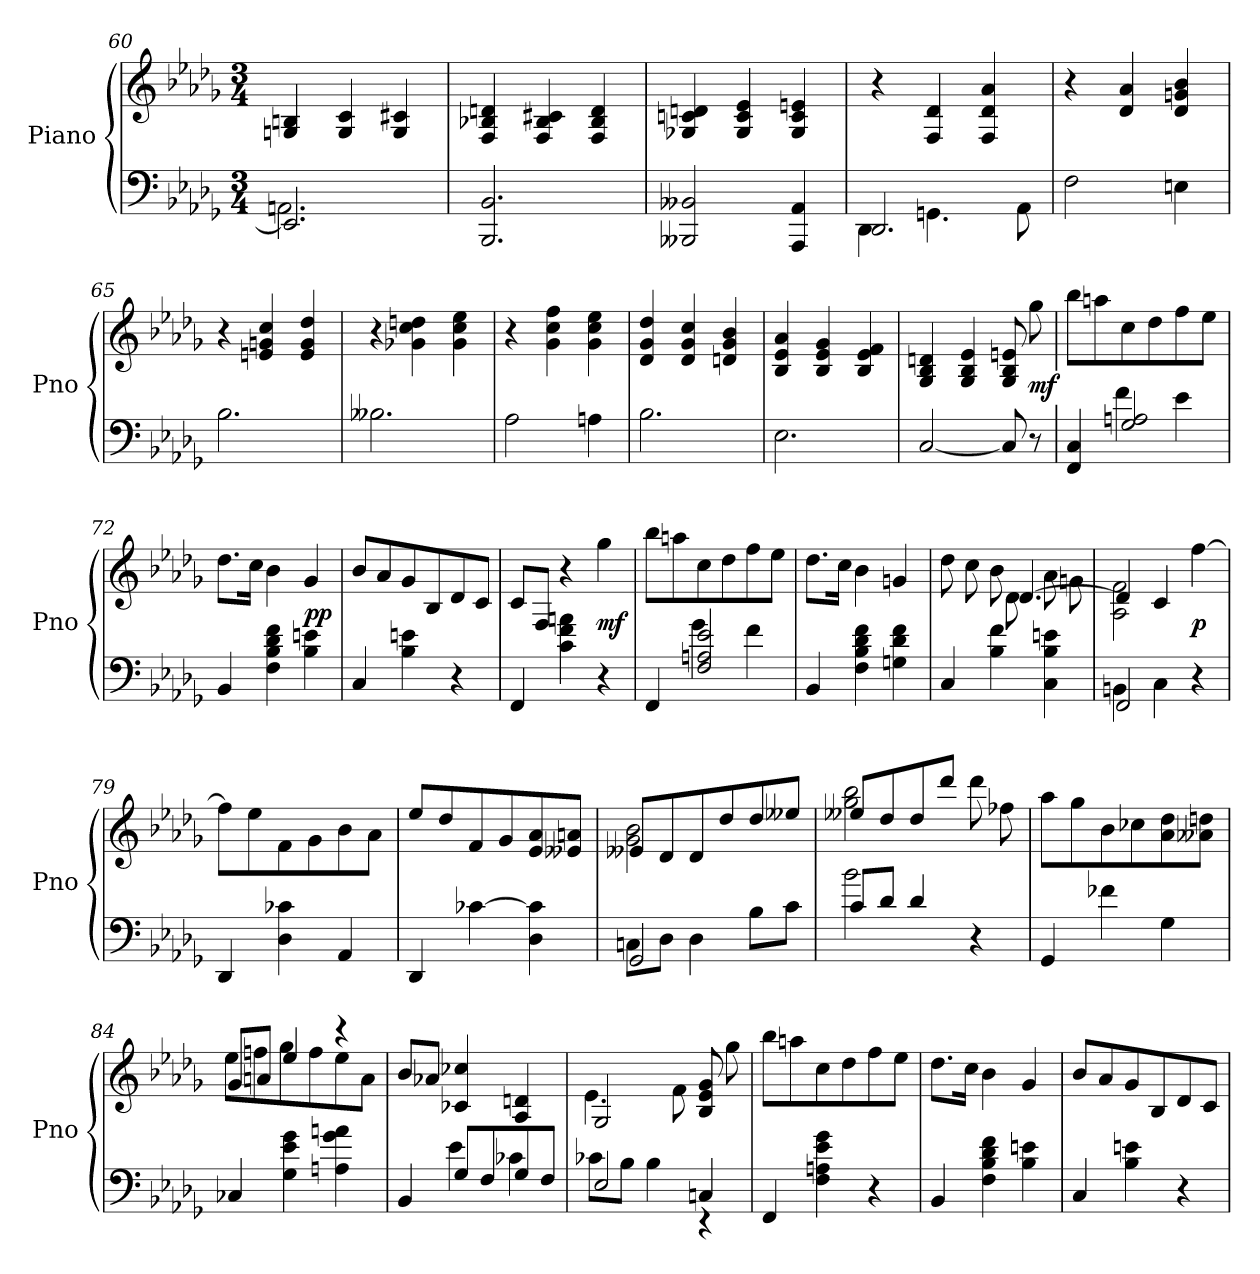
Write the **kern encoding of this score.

**kern	**kern	**dynam
*part1	*part1	*part1
*staff2	*staff1	*staff1/2
*I"Piano	*	*
*I'Pno	*	*
*clefF4	*clefG2	*
*k[b-e-a-d-g-]	*k[b-e-a-d-g-]	*
*b-:	*b-:	*
*M3/4	*M3/4	*
=60	=60	=60
*^	*	*
2.EE-]	2.AAn	4Gn 4Bn	.
.	.	4G 4c	.
.	.	4G 4c#X	.
*v	*v	*	*
=61	=61	=61
2.BBB- 2.BB-	4F 4B-X 4dn	.
.	4F 4B- 4c#X	.
.	4F 4B- 4d	.
=62	=62	=62
2BBB--X 2BB--X	4G-X 4cn 4dn	.
.	4G- 4c 4e-	.
4AAA- 4AA-	4G- 4c 4en	.
=63	=63	=63
*^	*	*
2.DD-	4DD-	4r	.
.	4.GGn	4F 4d-	.
.	.	4F 4d- 4a-	.
.	8AA-	.	.
*v	*v	*	*
=64	=64	=64
2F	4r	.
.	4d- 4a-	.
4En	4d- 4gn 4b-	.
=65	=65	=65
2.B-	4r	.
.	4en 4gn 4cc	.
.	4e 4g 4dd-	.
=66	=66	=66
2.B--X	4r	.
.	4g-X 4cc 4ddn	.
.	4g- 4cc 4ee-	.
=67	=67	=67
2A-	4r	.
.	4g- 4cc 4ff	.
4An	4g- 4cc 4ee-	.
=68	=68	=68
2.B-	4d- 4g- 4dd-	.
.	4d- 4g- 4cc	.
.	4dn 4g- 4b-	.
=69	=69	=69
2.E-	4B- 4e- 4a-	.
.	4B- 4e- 4g-	.
.	4B- 4e- 4f	.
=70	=70	=70
[2C	4G- 4B- 4dn	.
.	4G- 4B- 4e-	.
8C]	8G- 8B- 8en	.
8r	8gg-	mf
=71	=71	=71
*^	*	*
4FF 4C	4ryy	8bb-L	.
.	.	8aan	.
2G- 2An	4f	8cc	.
.	.	8dd-	.
.	4e-	8ff	.
.	.	8ee-J	.
*v	*v	*	*
=72	=72	=72
4BB-	8.dd-L	.
.	16ccJk	.
4F 4B- 4d- 4f	4b-	.
4B- 4en	4g-	pp
=73	=73	=73
4C	8b-L	.
.	8a-	.
4B- 4en	8g-	.
.	8B-	.
4r	8d-	.
.	8cJ	.
=74	=74	=74
4FF	8cL	.
.	8FJ	.
4c 4f 4an	4r	.
4r	4gg-	mf
=75	=75	=75
*^	*	*
4FF	4ryy	8bb-L	.
.	.	8aan	.
2F 2An 2e-	4g-	8cc	.
.	.	8dd-	.
.	4f	8ff	.
.	.	8ee-J	.
*v	*v	*	*
=76	=76	=76
4BB-	8.dd-L	.
.	16ccJk	.
4F 4B- 4d- 4f	4b-	.
4Gn 4d- 4f	4gn	.
=77	=77	=77
*	*^	*
4C	8dd-	4.ryy	.
.	8cc	.	.
4B- 4f	8b-	.	.
.	[4.d-	8d-	.
4C 4B- 4en	.	8a-	.
.	.	8gn	.
=78	=78	=78	=78
*^	*	*	*
2FF	4BBn	4d-]	2A- 2f	.
.	4C	4c	.	.
4r	4ryy	[4ff	4ryy	p
*v	*v	*	*	*
*	*v	*v	*
=79	=79	=79
4DD-	8ffL]	.
.	8ee-	.
4D- 4c-X	8f	.
.	8g-	.
4AA-	8b-	.
.	8a-J	.
=80	=80	=80
4DD-	8ee-L	.
.	8dd-	.
[4c-X	8f	.
.	8g-	.
4D- 4c-]	8e- 8a-	.
.	8e--X 8anJ	.
=81	=81	=81
*^	*^	*
2GG-	8CnL	8e--XL	2g- 2b-	.
.	8D-J	8d-	.	.
.	4D-	8d-	.	.
.	.	8dd-	.	.
8B-L	4ryy	8dd-	4ryy	.
8cJ	.	8ee--XJ	.	.
=82	=82	=82	=82	=82
8cL	2b-	8ee--XL	2gg- 2bb-	.
8d-J	.	8dd-	.	.
4d-	.	8dd-	.	.
.	.	8ddd-J	.	.
4r	4ryy	8ddd-	4ryy	.
.	.	8ff-X	.	.
*v	*v	*	*	*
*	*v	*v	*
=83	=83	=83
4GG-	8aa-L	.
.	8gg-	.
4f-X	8b-	.
.	8cc-X	.
4G-	8a- 8dd-	.
.	8a--X 8ddnJ	.
=84	=84	=84
*	*^	*
4C-X	8g-L	8ee-L	.
.	8anJ	8ffn	.
4G- 4e- 4g-	4ee-	8gg-	.
.	.	8ff	.
4An 4g- 4an	4r	8ee-	.
.	.	8aJ	.
*	*v	*v	*
=85	=85	=85
*^	*	*
4BB-	4ryy	8b-L	.
.	.	8a-XJ	.
8G-L	4e-	4c-X 4cc-X	.
8F	.	.	.
8G-	4c-X	4A- 4dn	.
8FJ	.	.	.
=86	=86	=86	=86
*	*	*^	*
2E-	8c-XL	2G-	4.e-	.
.	8B-J	.	.	.
.	4B-	.	.	.
.	.	.	8f	.
4Cn	4r	8B- 8e- 8g-	4ryy	.
.	.	8gg-	.	.
*v	*v	*	*	*
*	*v	*v	*
=87	=87	=87
4FF	8bb-L	.
.	8aan	.
4F 4An 4e- 4g-	8cc	.
.	8dd-	.
4r	8ff	.
.	8ee-J	.
=88	=88	=88
4BB-	8.dd-L	.
.	16ccJk	.
4F 4B- 4d- 4f	4b-	.
4B- 4en	4g-	.
=89	=89	=89
4C	8b-L	.
.	8a-	.
4B- 4en	8g-	.
.	8B-	.
4r	8d-	.
.	8cJ	.
=	=	=
*-	*-	*-
